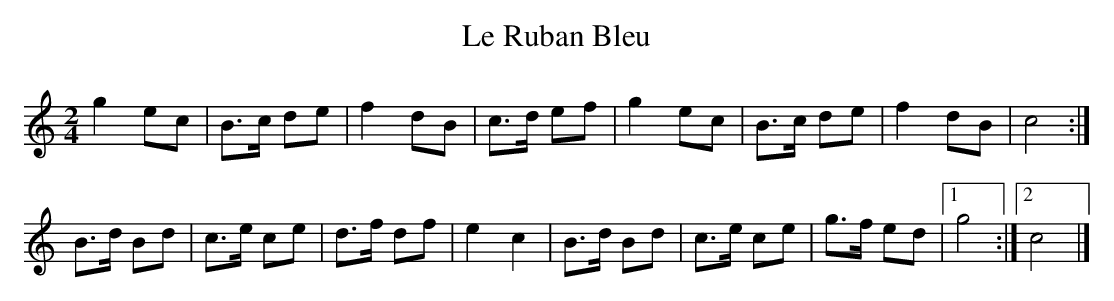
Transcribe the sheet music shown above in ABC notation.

X:1
T:Le Ruban Bleu
L:1/8
M:2/4
K:C major
g2 ec|B>c de|f2 dB|c>d ef|g2 ec|B>c de|f2 dB|c4:|
B>d Bd|c>e ce|d>f df|e2 c2|B>d Bd|c>e ce|g>f ed|1g4:|2c4|]
